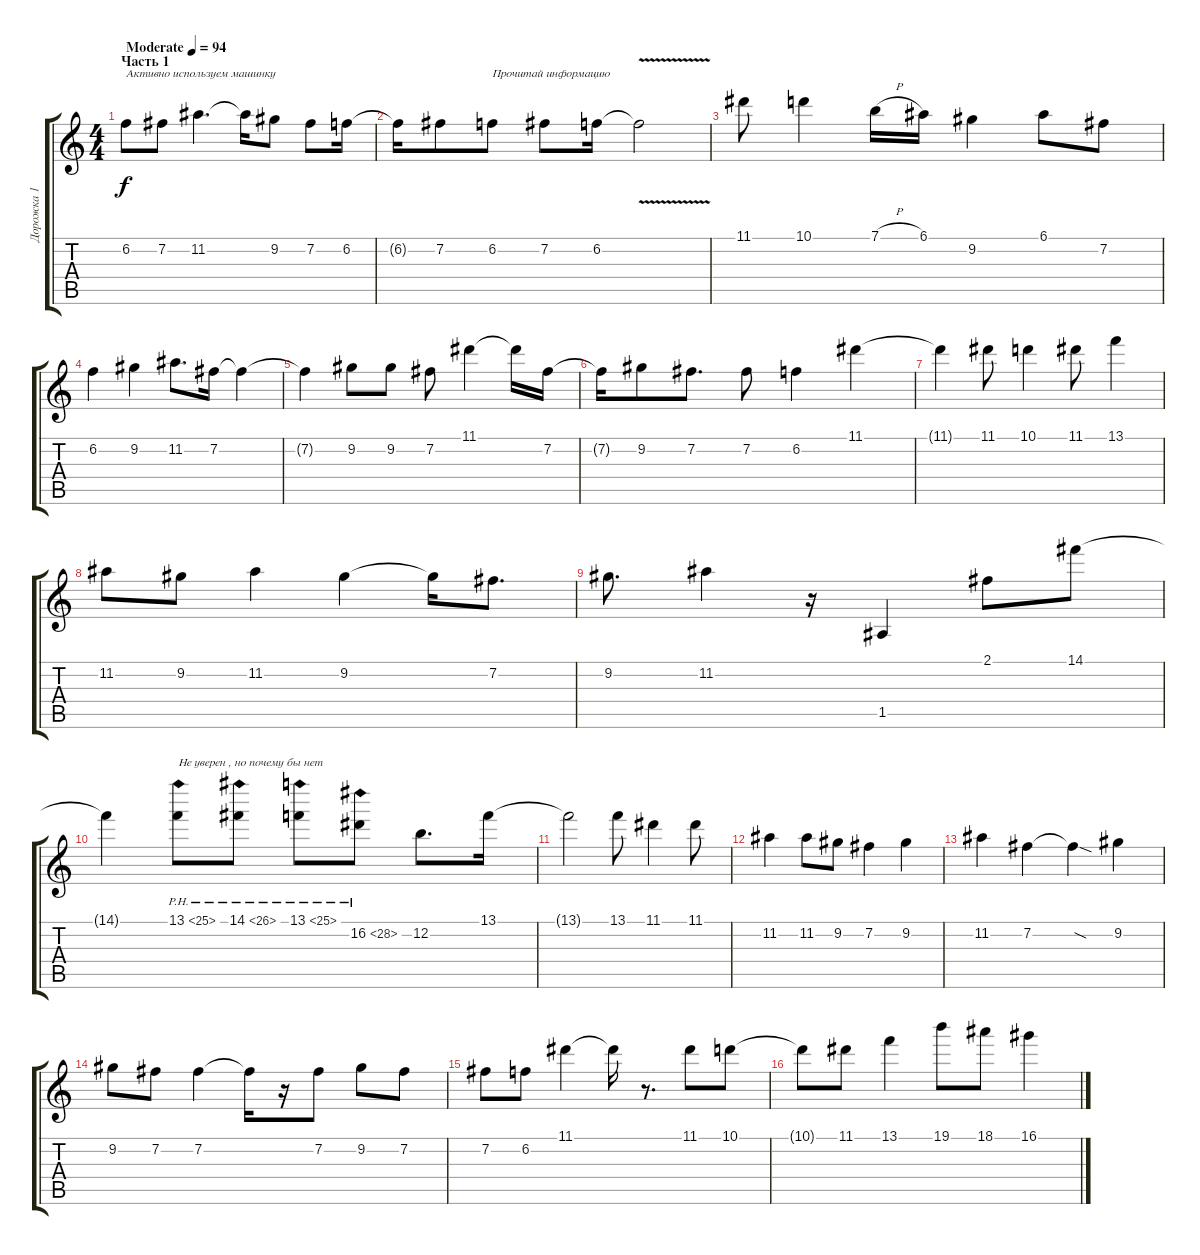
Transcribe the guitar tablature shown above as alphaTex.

\track ("Дорожка 1" "Дорожка 1") {instrument overdrivenguitar}
\staff {score tabs}
\tuning (E4 B3 G3 D3 A2 E2) {hide}
\ts (4 4)
\section ("" "Часть 1")
\tempo (94 "Moderate")
\clef g2
\ks c
6.2.8{txt "Активно используем машинку " dy f instrument overdrivenguitar} 7.2.8 11.2.4{d} 11.2{t}.16 9.2.8 7.2.8 6.2.16 |
6.2{t}.16 7.2.8 6.2.8{txt "Прочитай информацию"} 7.2.8 6.2.16 6.2{v t}.2 |
11.1.8 10.1.4 7.1{h}.16 6.1.16 9.2.4 6.1.8 7.2.8 |
6.2.4 9.2.4 11.2.8{d} 7.2.16 7.2{t}.4 |
7.2{t}.4 9.2.8 9.2.8 7.2.8 11.1.4 11.1{t}.16 7.2.16 |
7.2{t}.16 9.2.8 7.2.8{d} 7.2.8 6.2.4 11.1.4 |
11.1{t}.4 11.1.8 10.1.4 11.1.8 13.1.4 |
11.2.8 9.2.8 11.2.4 9.2.4 9.2{t}.16 7.2.8{d} |
9.2.8{d} 11.2.4 r.16 1.5.4 2.1.8 14.1.8 |
14.1{t}.4 13.1{ph 12}.8{txt "Не уверен , но почему бы нет"} 14.1{ph 12}.8 13.1{ph 12}.8 16.2{ph 12}.8 12.2.8{d} 13.1.16 |
13.1{t}.2 13.1.8 11.1.4 11.1.8 |
11.2.4 11.2.8 9.2.8 7.2.4 9.2.4 |
11.2.4 7.2.4 7.2{sod t}.4 9.2.4 |
9.2.8 7.2.8 7.2.4 7.2{t}.16 r.16 7.2.8 9.2.8 7.2.8 |
7.2.8 6.2.8 11.1.4 11.1{t}.16 r.8{d} 11.1.8 10.1.8 |
10.1{t}.8 11.1.8 13.1.4 19.1.8 18.1.8 16.1.4
